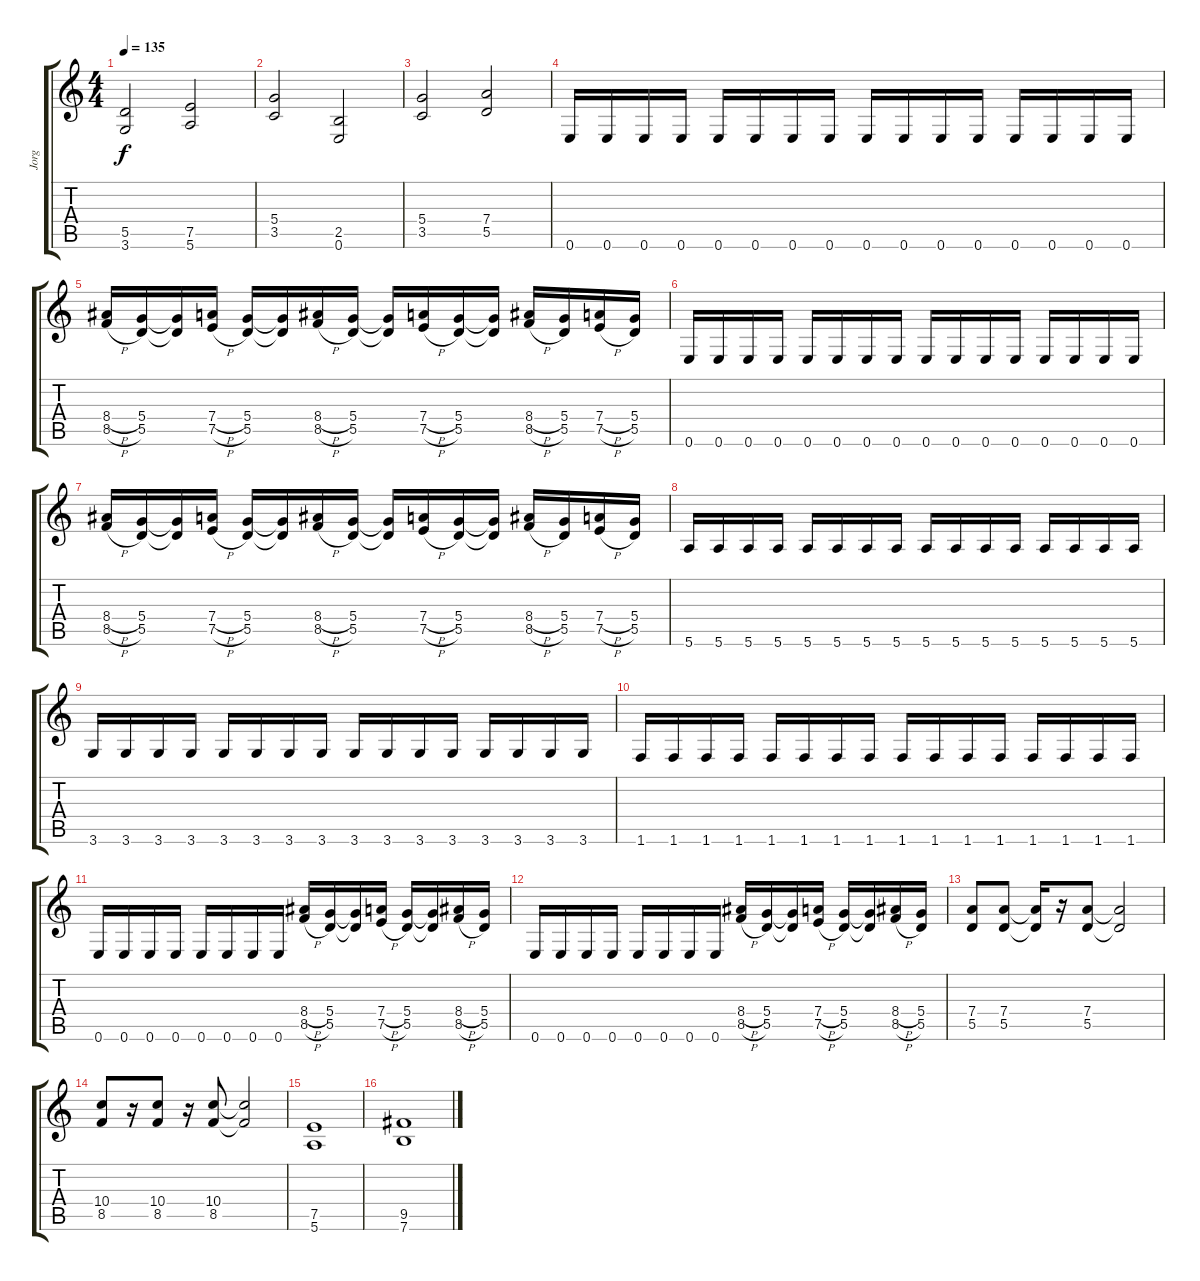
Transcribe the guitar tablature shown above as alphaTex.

\track ("Jorg" "Jorg") {instrument distortionguitar}
\staff {score tabs}
\tuning (E4 B3 G3 D3 A2 E2) {hide}
\ts (4 4)
\tempo 135
\clef g2
\ks c
(5.5 3.6).2{dy f} (7.5 5.6).2 |
(5.4 3.5).2 (2.5 0.6).2 |
(5.4 3.5).2 (7.4 5.5).2 |
0.6.16 0.6.16 0.6.16 0.6.16 0.6.16 0.6.16 0.6.16 0.6.16 0.6.16 0.6.16 0.6.16 0.6.16 0.6.16 0.6.16 0.6.16 0.6.16 |
(8.4{h} 8.5{h}).16 (5.4 5.5).16 (5.4{t} 5.5{t}).16 (7.4{h} 7.5{h}).16 (5.4 5.5).16 (5.4{t} 5.5{t}).16 (8.4{h} 8.5{h}).16 (5.4 5.5).16 (5.4{t} 5.5{t}).16 (7.4{h} 7.5{h}).16 (5.4 5.5).16 (5.4{t} 5.5{t}).16 (8.4{h} 8.5{h}).16 (5.4 5.5).16 (7.4{h} 7.5{h}).16 (5.4 5.5).16 |
0.6.16 0.6.16 0.6.16 0.6.16 0.6.16 0.6.16 0.6.16 0.6.16 0.6.16 0.6.16 0.6.16 0.6.16 0.6.16 0.6.16 0.6.16 0.6.16 |
(8.4{h} 8.5{h}).16 (5.4 5.5).16 (5.4{t} 5.5{t}).16 (7.4{h} 7.5{h}).16 (5.4 5.5).16 (5.4{t} 5.5{t}).16 (8.4{h} 8.5{h}).16 (5.4 5.5).16 (5.4{t} 5.5{t}).16 (7.4{h} 7.5{h}).16 (5.4 5.5).16 (5.4{t} 5.5{t}).16 (8.4{h} 8.5{h}).16 (5.4 5.5).16 (7.4{h} 7.5{h}).16 (5.4 5.5).16 |
5.6.16 5.6.16 5.6.16 5.6.16 5.6.16 5.6.16 5.6.16 5.6.16 5.6.16 5.6.16 5.6.16 5.6.16 5.6.16 5.6.16 5.6.16 5.6.16 |
3.6.16 3.6.16 3.6.16 3.6.16 3.6.16 3.6.16 3.6.16 3.6.16 3.6.16 3.6.16 3.6.16 3.6.16 3.6.16 3.6.16 3.6.16 3.6.16 |
1.6.16 1.6.16 1.6.16 1.6.16 1.6.16 1.6.16 1.6.16 1.6.16 1.6.16 1.6.16 1.6.16 1.6.16 1.6.16 1.6.16 1.6.16 1.6.16 |
0.6.16 0.6.16 0.6.16 0.6.16 0.6.16 0.6.16 0.6.16 0.6.16 (8.4{h} 8.5{h}).16 (5.4 5.5).16 (5.4{t} 5.5{t}).16 (7.4{h} 7.5{h}).16 (5.4 5.5).16 (5.4{t} 5.5{t}).16 (8.4{h} 8.5{h}).16 (5.4 5.5).16 |
0.6.16 0.6.16 0.6.16 0.6.16 0.6.16 0.6.16 0.6.16 0.6.16 (8.4{h} 8.5{h}).16 (5.4 5.5).16 (5.4{t} 5.5{t}).16 (7.4{h} 7.5{h}).16 (5.4 5.5).16 (5.4{t} 5.5{t}).16 (8.4{h} 8.5{h}).16 (5.4 5.5).16 |
(7.4 5.5).8 (7.4 5.5).8 (7.4{t} 5.5{t}).16 r.16 (7.4 5.5).8 (7.4{t} 5.5{t}).2 |
(10.4 8.5).8 r.16 (10.4 8.5).8 r.16 (10.4 8.5).8 (10.4{t} 8.5{t}).2 |
(7.5 5.6).1 |
(9.5 7.6).1
